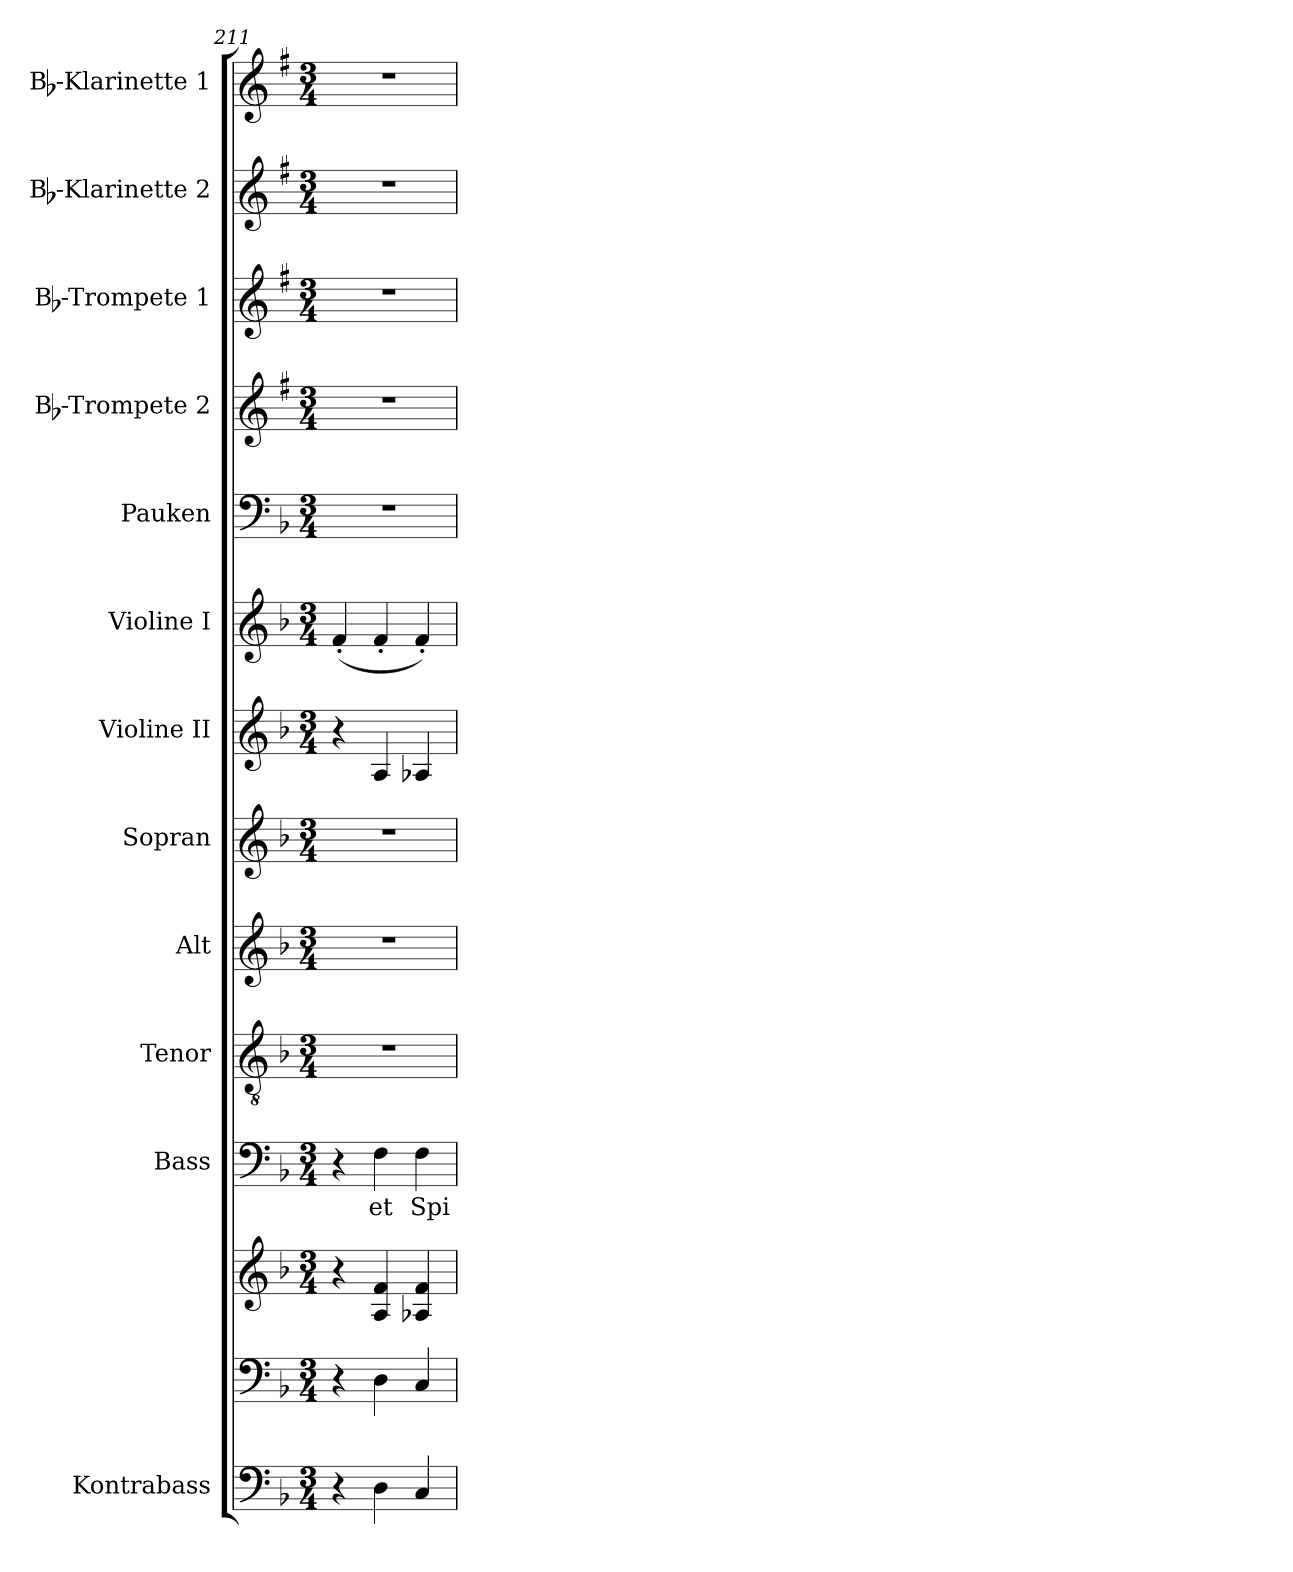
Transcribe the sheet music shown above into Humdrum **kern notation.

**kern	**kern	**kern	**kern	**text	**kern	**kern	**kern	**kern	**kern	**kern	**kern	**kern	**kern	**kern
*part13	*part12	*part12	*part11	*part11	*part10	*part9	*part8	*part7	*part6	*part5	*part4	*part3	*part2	*part1
*staff14	*staff13	*staff12	*staff11	*staff11	*staff10	*staff9	*staff8	*staff7	*staff6	*staff5	*staff4	*staff3	*staff2	*staff1
*I"Kontrabass	*	*	*I"Bass	*	*I"Tenor	*I"Alt	*I"Sopran	*I"Violine II	*I"Violine I	*I"Pauken	*I"Bb-Trompete 2	*I"Bb-Trompete 1	*I"Bb-Klarinette 2	*I"Bb-Klarinette 1
*I'Kb.	*	*	*I'B.	*	*I'T.	*I'A.	*I'S.	*I'Vl. II	*I'Vl. I	*I'Pk.	*I'Bb Trp. 2	*I'Bb Trp. 1	*I'Bb Kl. 2	*I'Bb Kl. 1
*clefF4	*clefF4	*clefG2	*clefF4	*	*clefGv2	*clefG2	*clefG2	*clefG2	*clefG2	*clefF4	*clefG2	*clefG2	*clefG2	*clefG2
*ITrd7c12	*	*	*	*	*	*	*	*	*	*	*ITrd1c2	*ITrd1c2	*ITrd1c2	*ITrd1c2
*k[b-]	*k[b-]	*k[b-]	*k[b-]	*	*k[b-]	*k[b-]	*k[b-]	*k[b-]	*k[b-]	*k[b-]	*k[b-]	*k[b-]	*k[b-]	*k[b-]
*F:	*F:	*F:	*F:	*	*F:	*F:	*F:	*F:	*F:	*F:	*F:	*F:	*F:	*F:
*M3/4	*M3/4	*M3/4	*M3/4	*	*M3/4	*M3/4	*M3/4	*M3/4	*M3/4	*M3/4	*M3/4	*M3/4	*M3/4	*M3/4
=211	=211	=211	=211	=211	=211	=211	=211	=211	=211	=211	=211	=211	=211	=211
4r	4r	4r	4r	.	2.r	2.r	2.r	4r	(<4f'</	2.r	2.r	2.r	2.r	2.r
!	!	!	!	!LO:LY:b	!	!	!	!	!	!	!	!	!	!
4DD\	4D\	4A/ 4f/	4F\	et	.	.	.	4A/	4f'</	.	.	.	.	.
!	!	!	!	!LO:LY:b	!	!	!	!	!	!	!	!	!	!
4CC/	4C/	4A-X/ 4f/	4F\	Spi-	.	.	.	4A-X/	4f'</)	.	.	.	.	.
=	=	=	=	=	=	=	=	=	=	=	=	=	=	=
*-	*-	*-	*-	*-	*-	*-	*-	*-	*-	*-	*-	*-	*-	*-
